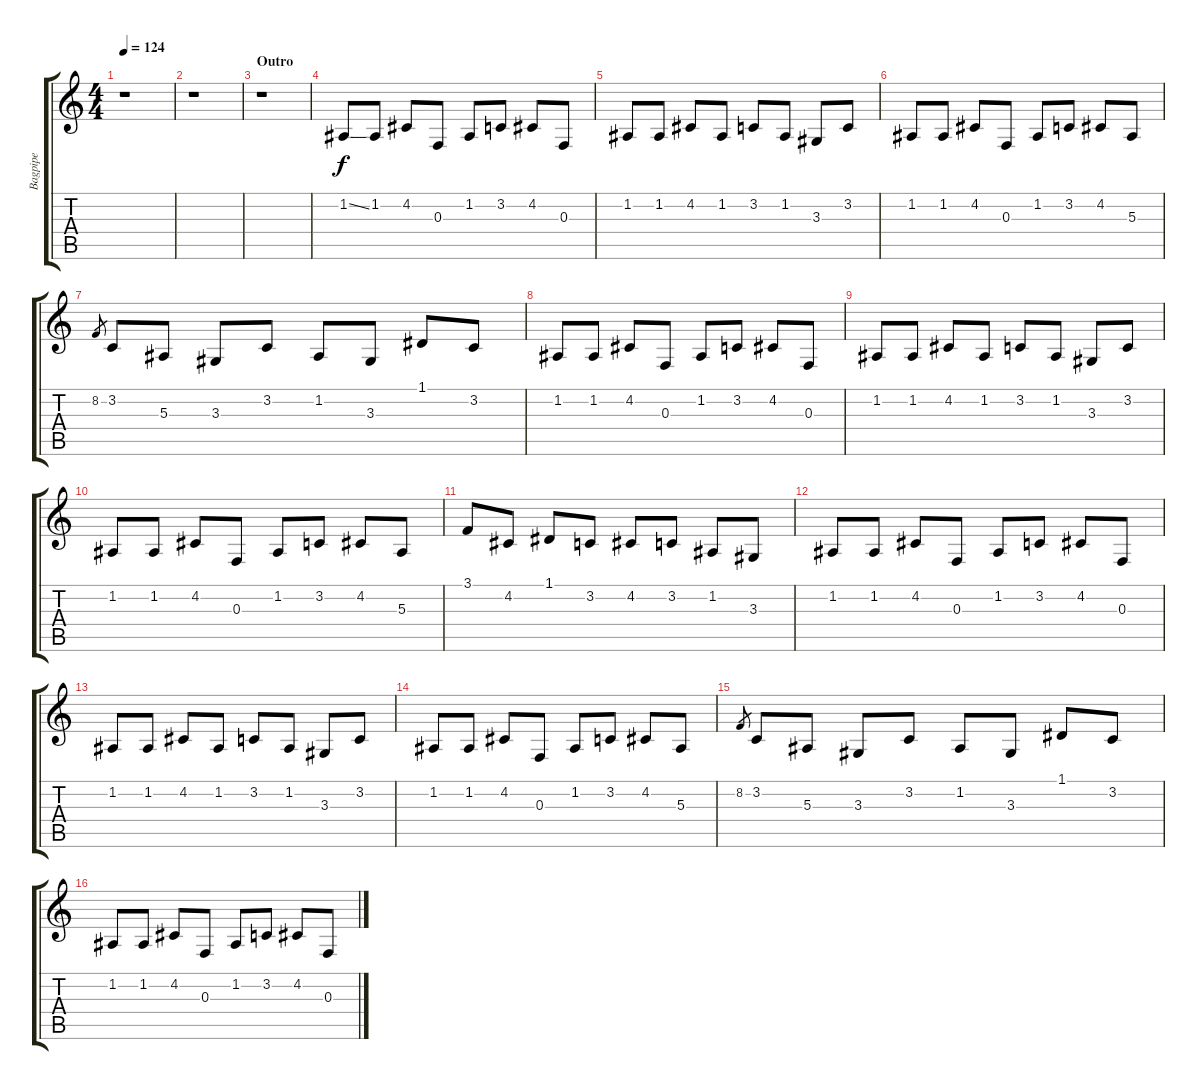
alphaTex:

\track ("Bagpipe" "Bagpipe") {instrument bagpipe}
\staff {score tabs}
\tuning (D4 A3 F3 C3 G2 D2) {hide}
\ts (4 4)
\tempo 124
\clef g2
\ks c
r.1{dy f} |
r.1 |
\section ("" "Outro")
r.1 |
1.2{ss}.8 1.2.8 4.2.8 0.3.8 1.2.8 3.2.8 4.2.8 0.3.8 |
1.2.8 1.2.8 4.2.8 1.2.8 3.2.8 1.2.8 3.3.8 3.2.8 |
1.2.8 1.2.8 4.2.8 0.3.8 1.2.8 3.2.8 4.2.8 5.3.8 |
8.2.8{gr} 3.2.8 5.3.8 3.3.8 3.2.8 1.2.8 3.3.8 1.1.8 3.2.8 |
1.2.8 1.2.8 4.2.8 0.3.8 1.2.8 3.2.8 4.2.8 0.3.8 |
1.2.8 1.2.8 4.2.8 1.2.8 3.2.8 1.2.8 3.3.8 3.2.8 |
1.2.8 1.2.8 4.2.8 0.3.8 1.2.8 3.2.8 4.2.8 5.3.8 |
3.1.8 4.2.8 1.1.8 3.2.8 4.2.8 3.2.8 1.2.8 3.3.8 |
1.2.8 1.2.8 4.2.8 0.3.8 1.2.8 3.2.8 4.2.8 0.3.8 |
1.2.8 1.2.8 4.2.8 1.2.8 3.2.8 1.2.8 3.3.8 3.2.8 |
1.2.8 1.2.8 4.2.8 0.3.8 1.2.8 3.2.8 4.2.8 5.3.8 |
8.2.8{gr} 3.2.8 5.3.8 3.3.8 3.2.8 1.2.8 3.3.8 1.1.8 3.2.8 |
1.2.8 1.2.8 4.2.8 0.3.8 1.2.8 3.2.8 4.2.8 0.3.8
